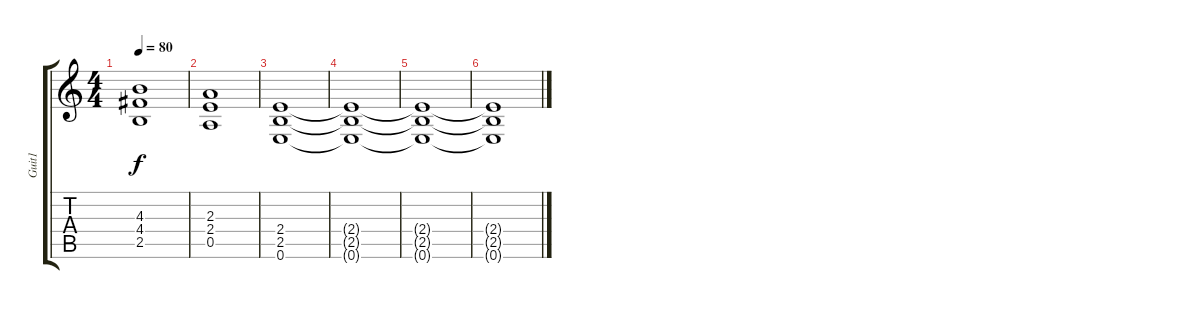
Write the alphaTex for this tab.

\track ("Guit1" "Guit1") {instrument distortionguitar}
\staff {score tabs}
\tuning (E4 B3 G3 D3 A2 E2) {hide}
\ts (4 4)
\tempo 80
\clef g2
\ks c
(4.3 4.4 2.5).1{dy f} |
(2.3 2.4 0.5).1 |
(2.4 2.5 0.6).1 |
(2.4{t} 2.5{t} 0.6{t}).1 |
(2.4{t} 2.5{t} 0.6{t}).1{volume 2} |
(2.4{t} 2.5{t} 0.6{t}).1
